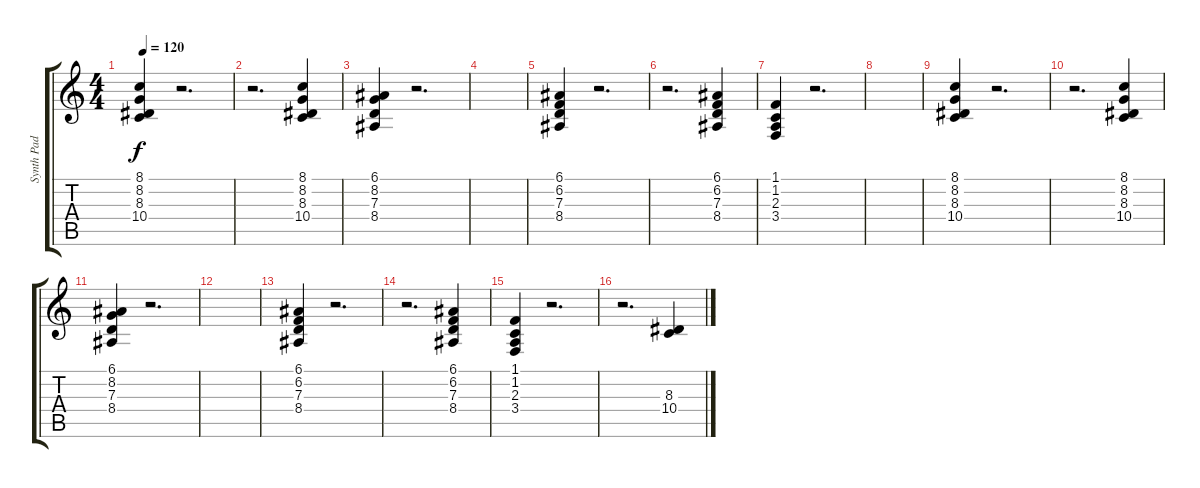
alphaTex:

\track ("Synth Pad #2" "Synth Pad ") {instrument stringensemble1}
\staff {score tabs}
\tuning (E4 B3 G3 D3 A2 E2) {hide}
\ts (4 4)
\tempo 120
\clef g2
\ks c
(8.1 8.2 8.3 10.4).4{dy f} r.2{d} |
r.2{d} (8.1 8.2 8.3 10.4).4 |
(6.1 8.2 7.3 8.4).4 r.2{d} |
|
(6.1 6.2 7.3 8.4).4 r.2{d} |
r.2{d} (6.1 6.2 7.3 8.4).4 |
(1.1 1.2 2.3 3.4).4 r.2{d} |
|
(8.1 8.2 8.3 10.4).4 r.2{d} |
r.2{d} (8.1 8.2 8.3 10.4).4 |
(6.1 8.2 7.3 8.4).4 r.2{d} |
|
(6.1 6.2 7.3 8.4).4 r.2{d} |
r.2{d} (6.1 6.2 7.3 8.4).4 |
(1.1 1.2 2.3 3.4).4 r.2{d} |
r.2{d} (8.3 10.4).4
